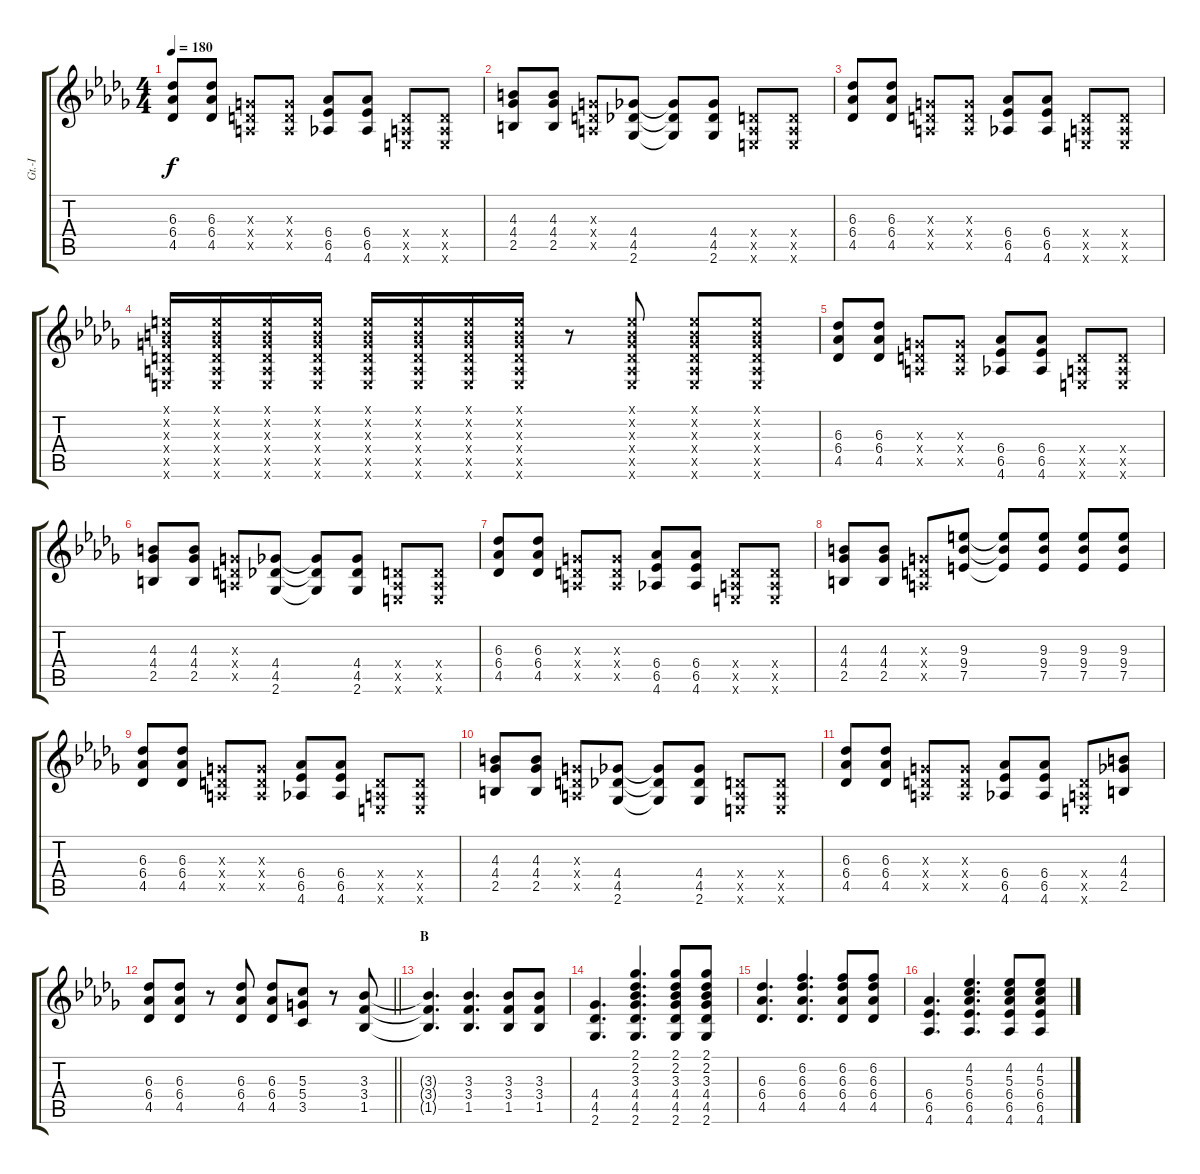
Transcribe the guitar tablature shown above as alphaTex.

\track ("Gt.-I" "Gt.-I") {instrument overdrivenguitar}
\staff {score tabs}
\tuning (E4 B3 G3 D3 A2 E2) {hide}
\ts (4 4)
\tempo 180
\clef g2
\ks db
(6.3 6.4 4.5).8{dy f} (6.3 6.4 4.5).8 (0.3{x} 0.4{x} 0.5{x}).8 (0.3{x} 0.4{x} 0.5{x}).8 (6.4 6.5 4.6).8 (6.4 6.5 4.6).8 (0.4{x} 0.5{x} 0.6{x}).8 (0.4{x} 0.5{x} 0.6{x}).8 |
(4.3 4.4 2.5).8 (4.3 4.4 2.5).8 (0.3{x} 0.4{x} 0.5{x}).8 (4.4 4.5 2.6).8 (4.4{t} 4.5{t} 2.6{t}).8 (4.4 4.5 2.6).8 (0.4{x} 0.5{x} 0.6{x}).8 (0.4{x} 0.5{x} 0.6{x}).8 |
(6.3 6.4 4.5).8 (6.3 6.4 4.5).8 (0.3{x} 0.4{x} 0.5{x}).8 (0.3{x} 0.4{x} 0.5{x}).8 (6.4 6.5 4.6).8 (6.4 6.5 4.6).8 (0.4{x} 0.5{x} 0.6{x}).8 (0.4{x} 0.5{x} 0.6{x}).8 |
(0.1{x} 0.2{x} 0.3{x} 0.4{x} 0.5{x} 0.6{x}).16 (0.1{x} 0.2{x} 0.3{x} 0.4{x} 0.5{x} 0.6{x}).16 (0.1{x} 0.2{x} 0.3{x} 0.4{x} 0.5{x} 0.6{x}).16 (0.1{x} 0.2{x} 0.3{x} 0.4{x} 0.5{x} 0.6{x}).16 (0.1{x} 0.2{x} 0.3{x} 0.4{x} 0.5{x} 0.6{x}).16 (0.1{x} 0.2{x} 0.3{x} 0.4{x} 0.5{x} 0.6{x}).16 (0.1{x} 0.2{x} 0.3{x} 0.4{x} 0.5{x} 0.6{x}).16 (0.1{x} 0.2{x} 0.3{x} 0.4{x} 0.5{x} 0.6{x}).16 r.8 (0.1{x} 0.2{x} 0.3{x} 0.4{x} 0.5{x} 0.6{x}).8 (0.1{x} 0.2{x} 0.3{x} 0.4{x} 0.5{x} 0.6{x}).8 (0.1{x} 0.2{x} 0.3{x} 0.4{x} 0.5{x} 0.6{x}).8 |
(6.3 6.4 4.5).8 (6.3 6.4 4.5).8 (0.3{x} 0.4{x} 0.5{x}).8 (0.3{x} 0.4{x} 0.5{x}).8 (6.4 6.5 4.6).8 (6.4 6.5 4.6).8 (0.4{x} 0.5{x} 0.6{x}).8 (0.4{x} 0.5{x} 0.6{x}).8 |
(4.3 4.4 2.5).8 (4.3 4.4 2.5).8 (0.3{x} 0.4{x} 0.5{x}).8 (4.4 4.5 2.6).8 (4.4{t} 4.5{t} 2.6{t}).8 (4.4 4.5 2.6).8 (0.4{x} 0.5{x} 0.6{x}).8 (0.4{x} 0.5{x} 0.6{x}).8 |
(6.3 6.4 4.5).8 (6.3 6.4 4.5).8 (0.3{x} 0.4{x} 0.5{x}).8 (0.3{x} 0.4{x} 0.5{x}).8 (6.4 6.5 4.6).8 (6.4 6.5 4.6).8 (0.4{x} 0.5{x} 0.6{x}).8 (0.4{x} 0.5{x} 0.6{x}).8 |
(4.3 4.4 2.5).8 (4.3 4.4 2.5).8 (0.3{x} 0.4{x} 0.5{x}).8 (9.3 9.4 7.5).8 (9.3{t} 9.4{t} 7.5{t}).8 (9.3 9.4 7.5).8 (9.3 9.4 7.5).8 (9.3 9.4 7.5).8 |
(6.3 6.4 4.5).8 (6.3 6.4 4.5).8 (0.3{x} 0.4{x} 0.5{x}).8 (0.3{x} 0.4{x} 0.5{x}).8 (6.4 6.5 4.6).8 (6.4 6.5 4.6).8 (0.4{x} 0.5{x} 0.6{x}).8 (0.4{x} 0.5{x} 0.6{x}).8 |
(4.3 4.4 2.5).8 (4.3 4.4 2.5).8 (0.3{x} 0.4{x} 0.5{x}).8 (4.4 4.5 2.6).8 (4.4{t} 4.5{t} 2.6{t}).8 (4.4 4.5 2.6).8 (0.4{x} 0.5{x} 0.6{x}).8 (0.4{x} 0.5{x} 0.6{x}).8 |
(6.3 6.4 4.5).8 (6.3 6.4 4.5).8 (0.3{x} 0.4{x} 0.5{x}).8 (0.3{x} 0.4{x} 0.5{x}).8 (6.4 6.5 4.6).8 (6.4 6.5 4.6).8 (0.4{x} 0.5{x} 0.6{x}).8 (4.3 4.4 2.5).8 |
\barLineRight lightlight
(6.3 6.4 4.5).8 (6.3 6.4 4.5).8 r.8 (6.3 6.4 4.5).8 (6.3 6.4 4.5).8 (5.3 5.4 3.5).8 r.8 (3.3 3.4 1.5).8 |
\section ("" "B")
(3.3{t} 3.4{t} 1.5{t}).4{d} (3.3 3.4 1.5).4{d} (3.3 3.4 1.5).8 (3.3 3.4 1.5).8 |
(4.4 4.5 2.6).4{d} (2.1 2.2 3.3 4.4 4.5 2.6).4{d} (2.1 2.2 3.3 4.4 4.5 2.6).8 (2.1 2.2 3.3 4.4 4.5 2.6).8 |
(6.3 6.4 4.5).4{d} (6.2 6.3 6.4 4.5).4{d} (6.2 6.3 6.4 4.5).8 (6.2 6.3 6.4 4.5).8 |
(6.4 6.5 4.6).4{d} (4.2 5.3 6.4 6.5 4.6).4{d} (4.2 5.3 6.4 6.5 4.6).8 (4.2 5.3 6.4 6.5 4.6).8
